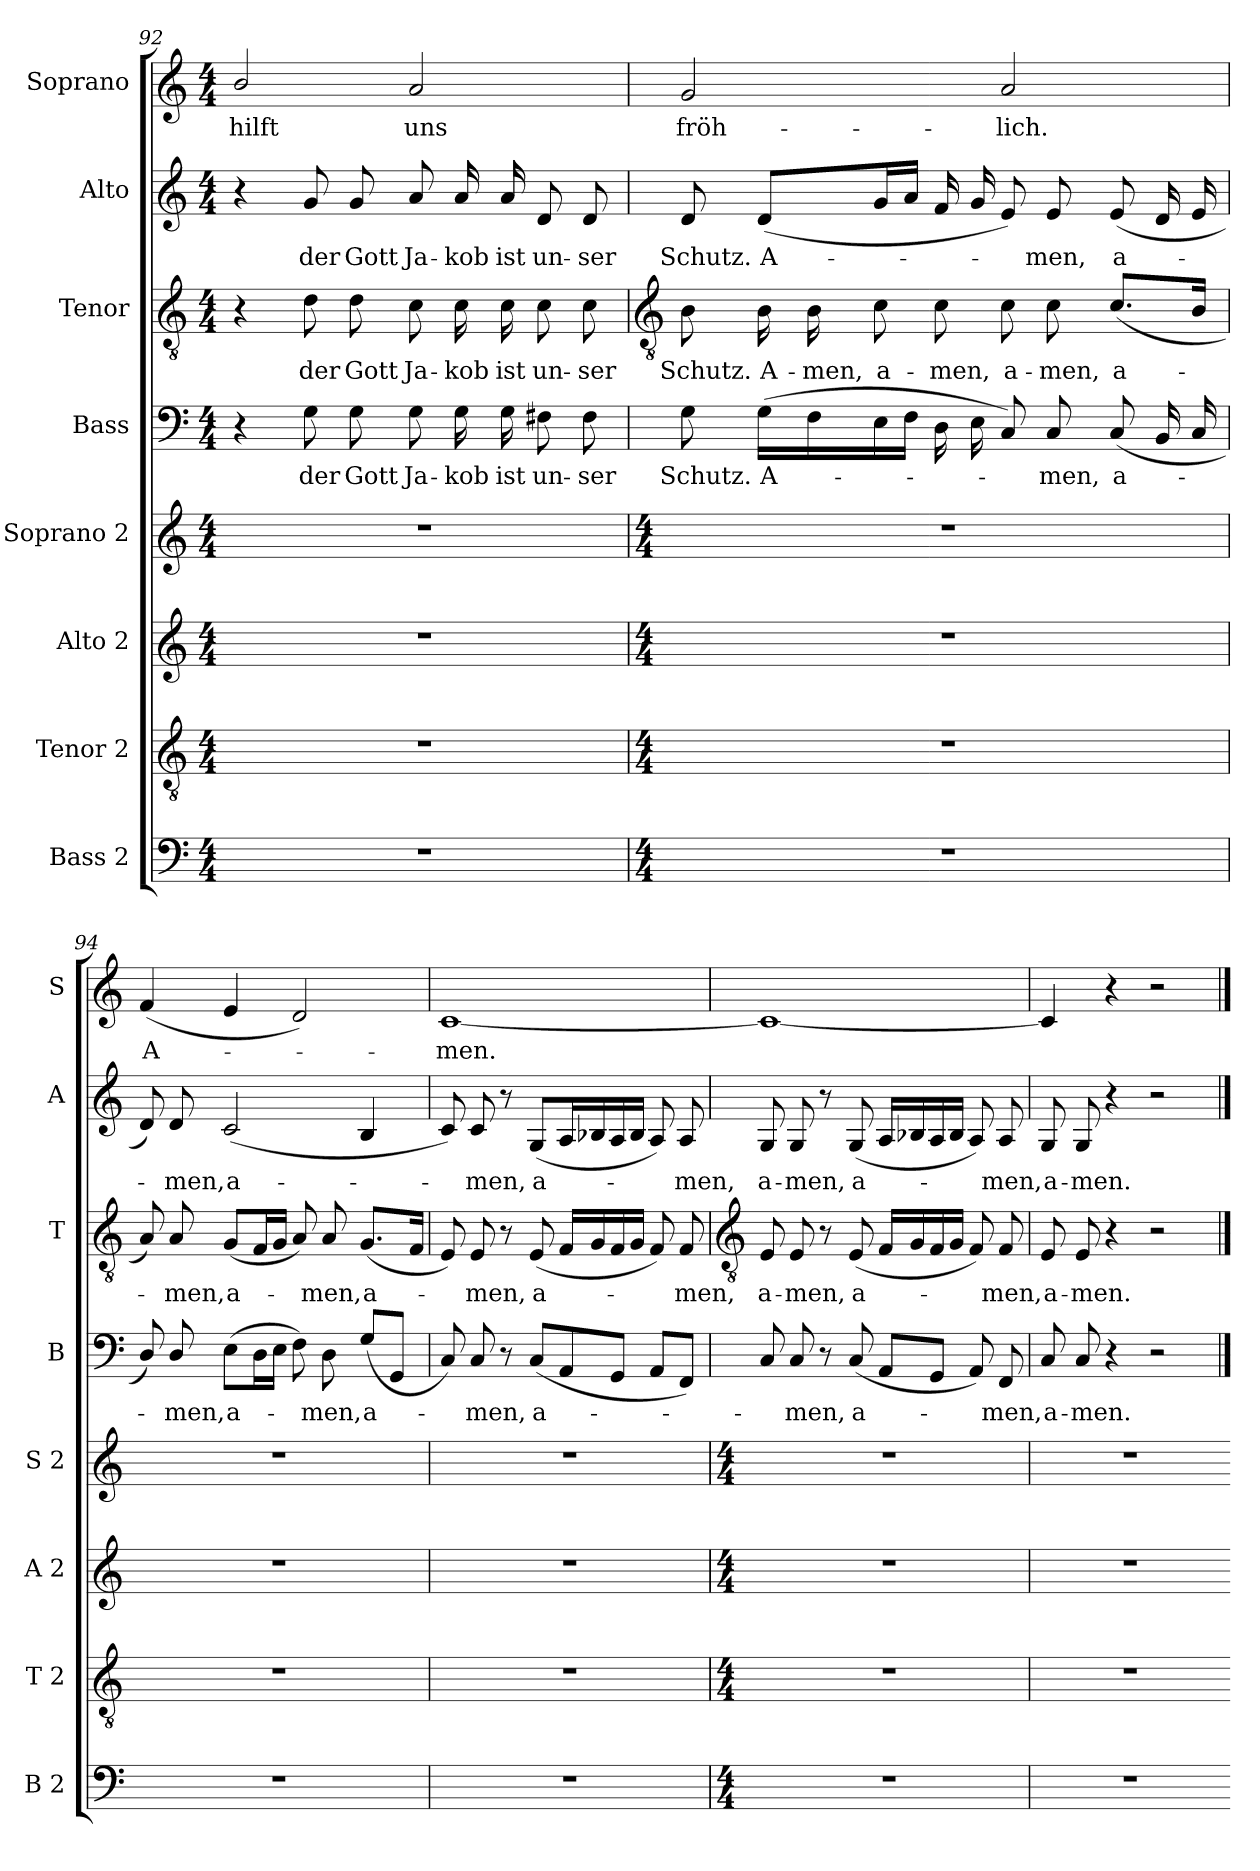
**kern	**kern	**kern	**kern	**kern	**text	**kern	**text	**kern	**text	**kern	**text
*part8	*part7	*part6	*part5	*part4	*part4	*part3	*part3	*part2	*part2	*part1	*part1
*staff8	*staff7	*staff6	*staff5	*staff4	*staff4	*staff3	*staff3	*staff2	*staff2	*staff1	*staff1
*I"Bass 2	*I"Tenor 2	*I"Alto 2	*I"Soprano 2	*I"Bass	*	*I"Tenor	*	*I"Alto	*	*I"Soprano	*
*I'B 2	*I'T 2	*I'A 2	*I'S 2	*I'B	*	*I'T	*	*I'A	*	*I'S	*
*clefF4	*clefGv2	*clefG2	*clefG2	*clefF4	*	*clefGv2	*	*clefG2	*	*clefG2	*
*k[]	*k[]	*k[]	*k[]	*k[]	*	*k[]	*	*k[]	*	*k[]	*
*C:	*C:	*C:	*C:	*C:	*	*C:	*	*C:	*	*C:	*
*M4/4	*M4/4	*M4/4	*M4/4	*M4/4	*	*M4/4	*	*M4/4	*	*M4/4	*
=92	=92	=92	=92	=92	=92	=92	=92	=92	=92	=92	=92
!	!	!	!	!	!	!	!	!	!	!	!LO:LY:b
1r	1r	1r	1r	4r	.	4r	.	4r	.	2b/	hilft
!	!	!	!	!	!LO:LY:b	!	!LO:LY:b	!	!LO:LY:b	!	!
.	.	.	.	8G	der	8d	der	8g	der	.	.
!	!	!	!	!	!LO:LY:b	!	!LO:LY:b	!	!LO:LY:b	!	!
.	.	.	.	8G	Gott	8d	Gott	8g	Gott	.	.
!	!	!	!	!	!LO:LY:b	!	!LO:LY:b	!	!LO:LY:b	!	!LO:LY:b
.	.	.	.	8G	Ja-	8c	Ja-	8a	Ja-	2a	uns
!	!	!	!	!	!LO:LY:b	!	!LO:LY:b	!	!LO:LY:b	!	!
.	.	.	.	16G	-kob	16c	-kob	16a	-kob	.	.
!	!	!	!	!	!LO:LY:b	!	!LO:LY:b	!	!LO:LY:b	!	!
.	.	.	.	16G	ist	16c	ist	16a	ist	.	.
!	!	!	!	!	!LO:LY:b	!	!LO:LY:b	!	!LO:LY:b	!	!
.	.	.	.	8F#X	un-	8c	un-	8d	un-	.	.
!	!	!	!	!	!LO:LY:b	!	!LO:LY:b	!	!LO:LY:b	!	!
.	.	.	.	8F#	-ser	8c	-ser	8d	-ser	.	.
!!LO:LB:g=z
=93	=93	=93	=93	=93	=93	=93	=93	=93	=93	=93	=93
*	*	*	*	*	*	*clefGv2	*	*	*	*	*
*M4/4	*M4/4	*M4/4	*M4/4	*	*	*	*	*	*	*	*
!	!	!	!	!	!LO:LY:b	!	!LO:LY:b	!	!LO:LY:b	!	!LO:LY:b
1r	1r	1r	1r	8G	Schutz.	8B	Schutz.	8d	Schutz.	2g	fröh-
!	!	!	!	!	!LO:LY:b	!	!LO:LY:b	!	!LO:LY:b	!	!
.	.	.	.	(>16GLL	A-	16B	A-	(<8dL	A-	.	.
!	!	!	!	!	!	!	!LO:LY:b	!	!	!	!
.	.	.	.	16F	.	16B	-men,	.	.	.	.
!	!	!	!	!	!	!	!LO:LY:b	!	!	!	!
.	.	.	.	16E	.	8c	a-	16gL	.	.	.
.	.	.	.	16FJJ	.	.	.	16aJJ	.	.	.
!	!	!	!	!	!	!	!LO:LY:b	!	!	!	!
.	.	.	.	16DLL	.	8c	-men,	16fLL	.	.	.
.	.	.	.	16E	.	.	.	16g	.	.	.
!	!	!	!	!	!	!	!LO:LY:b	!	!	!	!LO:LY:b
.	.	.	.	8CJ)	.	8c	a-	8eJ)	.	2a	-lich.
!	!	!	!	!	!LO:LY:b	!	!LO:LY:b	!	!LO:LY:b	!	!
.	.	.	.	8C	men,	8c	-men,	8e	men,	.	.
!	!	!	!	!	!LO:LY:b	!	!LO:LY:b	!	!LO:LY:b	!	!
.	.	.	.	(<8CL	a-	(<8.c/L	a-	(<8eL	a-	.	.
.	.	.	.	16BBL	.	.	.	16dL	.	.	.
.	.	.	.	16CJJ	.	16B/J	.	16eJJ	.	.	.
=94	=94	=94	=94	=94	=94	=94	=94	=94	=94	=94	=94
!	!	!	!	!	!	!	!	!	!	!	!LO:LY:b
1r	1r	1r	1r	8D/)	.	8A)	.	8d)	.	(<4f	A-
!	!	!	!	!	!LO:LY:b	!	!LO:LY:b	!	!LO:LY:b	!	!
.	.	.	.	8D/	men,	8A	men,	8d	men,	.	.
!	!	!	!	!	!LO:LY:b	!	!LO:LY:b	!	!LO:LY:b	!	!
.	.	.	.	(>8EL	a-	(<8GL	a-	(<2c	a-	4e	.
.	.	.	.	16DL	.	16FL	.	.	.	.	.
.	.	.	.	16EJJ	.	16GJJ	.	.	.	.	.
.	.	.	.	8F)	.	8A)	.	.	.	2d)	.
!	!	!	!	!	!LO:LY:b	!	!LO:LY:b	!	!	!	!
.	.	.	.	8D	men,	8A	men,	.	.	.	.
!	!	!	!	!	!LO:LY:b	!	!LO:LY:b	!	!	!	!
.	.	.	.	(<8GL	a-	(<8.GL	a-	4B	.	.	.
.	.	.	.	8GGJ	.	.	.	.	.	.	.
.	.	.	.	.	.	16FJ	.	.	.	.	.
=95	=95	=95	=95	=95	=95	=95	=95	=95	=95	=95	=95
!	!	!	!	!	!	!	!	!	!	!	!LO:LY:b
1r	1r	1r	1r	8C)	.	8E)	.	8c)	.	[1c	men.
!	!	!	!	!	!LO:LY:b	!	!LO:LY:b	!	!LO:LY:b	!	!
.	.	.	.	8C	men,	8E	men,	8c	men,	.	.
.	.	.	.	8r	.	8r	.	8r	.	.	.
!	!	!	!	!	!LO:LY:b	!	!LO:LY:b	!	!LO:LY:b	!	!
.	.	.	.	(<8CL	a-	(<8E	a-	(<8GL	a-	.	.
.	.	.	.	8AA	.	16FLL	.	16AL	.	.	.
.	.	.	.	.	.	16G	.	16B-X	.	.	.
.	.	.	.	8GGJ	.	16F	.	16A	.	.	.
.	.	.	.	.	.	16GJJ	.	16B-JJ	.	.	.
.	.	.	.	8AAL	.	8F)	.	8A)	.	.	.
!	!	!	!	!	!	!	!LO:LY:b	!	!LO:LY:b	!	!
.	.	.	.	8FFJ)	.	8F	men,	8A	men,	.	.
!!LO:LB:g=z
=96	=96	=96	=96	=96	=96	=96	=96	=96	=96	=96	=96
*	*	*	*	*	*	*clefGv2	*	*	*	*	*
*M4/4	*M4/4	*M4/4	*M4/4	*	*	*	*	*	*	*	*
!	!	!	!	!	!	!	!LO:LY:b	!	!LO:LY:b	!	!
1r	1r	1r	1r	8C	.	8E	a-	8G	a-	1c_	.
!	!	!	!	!	!LO:LY:b	!	!LO:LY:b	!	!LO:LY:b	!	!
.	.	.	.	8C	men,	8E	-men,	8G	-men,	.	.
.	.	.	.	8r	.	8r	.	8r	.	.	.
!	!	!	!	!	!LO:LY:b	!	!LO:LY:b	!	!LO:LY:b	!	!
.	.	.	.	(<8C	a-	(<8E	a-	(<8G	a-	.	.
.	.	.	.	8AAL	.	16FLL	.	16ALL	.	.	.
.	.	.	.	.	.	16G	.	16B-X	.	.	.
.	.	.	.	8GGJ	.	16F	.	16A	.	.	.
.	.	.	.	.	.	16GJJ	.	16B-JJ	.	.	.
.	.	.	.	8AA)	.	8F)	.	8A)	.	.	.
!	!	!	!	!	!LO:LY:b	!	!LO:LY:b	!	!LO:LY:b	!	!
.	.	.	.	8FF	men,	8F	men,	8A	men,	.	.
=97	=97	=97	=97	=97	=97	=97	=97	=97	=97	=97	=97
!	!	!	!	!	!LO:LY:b	!	!LO:LY:b	!	!LO:LY:b	!	!
1r	1r	1r	1r	8C	a-	8E	a-	8G	a-	4c]	.
!	!	!	!	!	!LO:LY:b	!	!LO:LY:b	!	!LO:LY:b	!	!
.	.	.	.	8C	-men.	8E	-men.	8G	-men.	.	.
.	.	.	.	4r	.	4r	.	4r	.	4r	.
.	.	.	.	2r	.	2r	.	2r	.	2r	.
=	=	=	=	==	==	==	==	==	==	==	==
*-	*-	*-	*-	*-	*-	*-	*-	*-	*-	*-	*-
